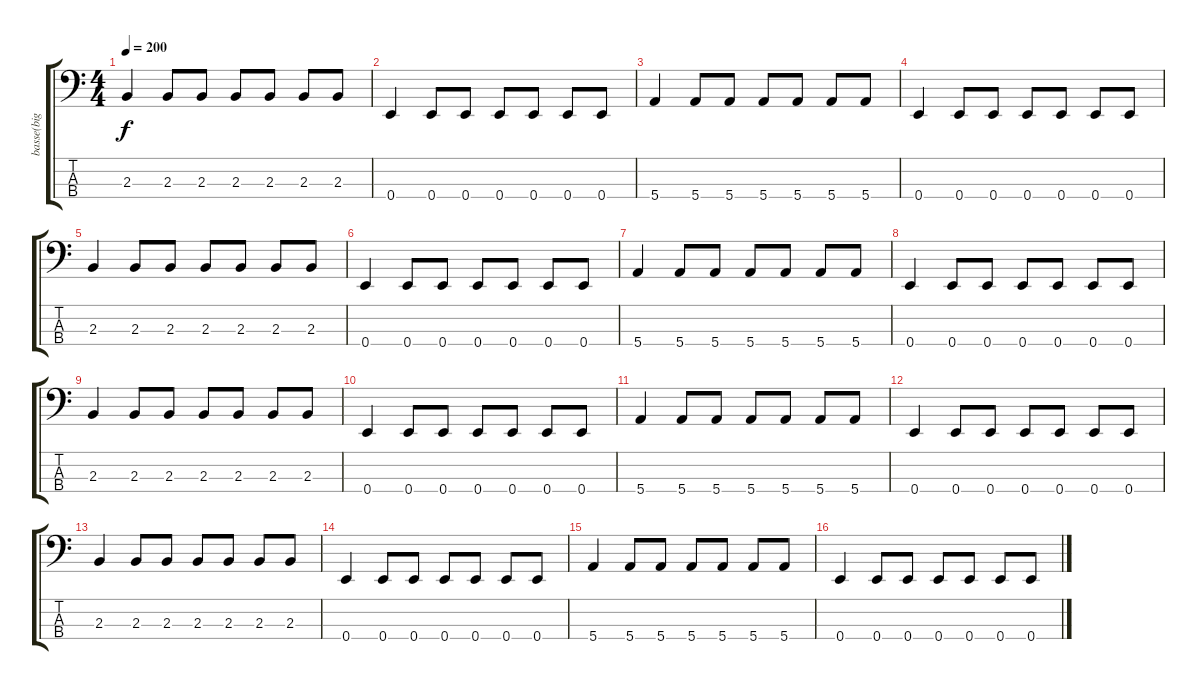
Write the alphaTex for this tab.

\track ("basse(big jay)" "basse(big ") {instrument electricbasspick}
\staff {score tabs}
\tuning (G2 D2 A1 E1) {hide}
\ts (4 4)
\tempo 200
\clef f4
\ks c
2.3.4{dy f} 2.3.8 2.3.8 2.3.8 2.3.8 2.3.8 2.3.8 |
0.4.4 0.4.8 0.4.8 0.4.8 0.4.8 0.4.8 0.4.8 |
5.4.4 5.4.8 5.4.8 5.4.8 5.4.8 5.4.8 5.4.8 |
0.4.4 0.4.8 0.4.8 0.4.8 0.4.8 0.4.8 0.4.8 |
2.3.4 2.3.8 2.3.8 2.3.8 2.3.8 2.3.8 2.3.8 |
0.4.4 0.4.8 0.4.8 0.4.8 0.4.8 0.4.8 0.4.8 |
5.4.4 5.4.8 5.4.8 5.4.8 5.4.8 5.4.8 5.4.8 |
0.4.4 0.4.8 0.4.8 0.4.8 0.4.8 0.4.8 0.4.8 |
2.3.4 2.3.8 2.3.8 2.3.8 2.3.8 2.3.8 2.3.8 |
0.4.4 0.4.8 0.4.8 0.4.8 0.4.8 0.4.8 0.4.8 |
5.4.4 5.4.8 5.4.8 5.4.8 5.4.8 5.4.8 5.4.8 |
0.4.4 0.4.8 0.4.8 0.4.8 0.4.8 0.4.8 0.4.8 |
2.3.4 2.3.8 2.3.8 2.3.8 2.3.8 2.3.8 2.3.8 |
0.4.4 0.4.8 0.4.8 0.4.8 0.4.8 0.4.8 0.4.8 |
5.4.4 5.4.8 5.4.8 5.4.8 5.4.8 5.4.8 5.4.8 |
0.4.4 0.4.8 0.4.8 0.4.8 0.4.8 0.4.8 0.4.8
